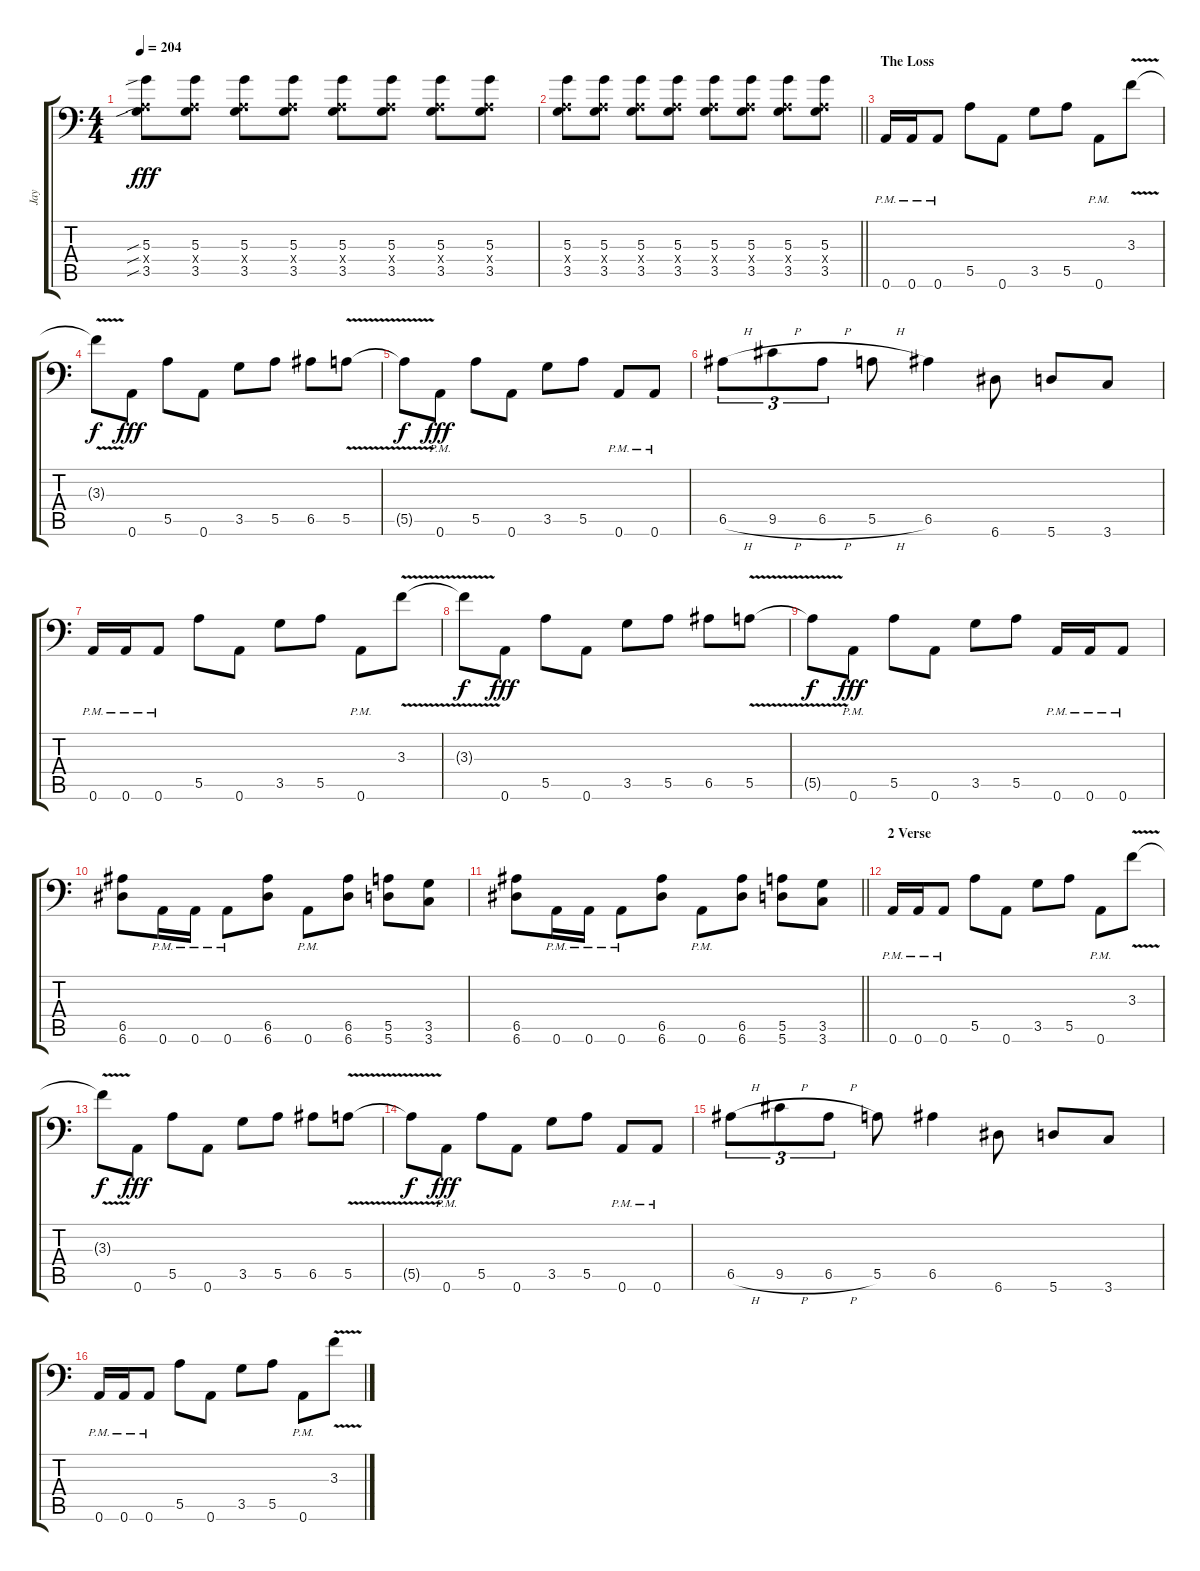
\track ("Jay" "Jay") {instrument distortionguitar}
\staff {score tabs}
\tuning (B3 Gb3 D3 A2 E2 A1) {hide}
\ts (4 4)
\tempo 204
\clef f4
\ks c
(5.3{sib} 0.4{sib x} 3.5{sib}).8{dy fff} (5.3 0.4{x} 3.5).8 (5.3 0.4{x} 3.5).8 (5.3 0.4{x} 3.5).8 (5.3 0.4{x} 3.5).8 (5.3 0.4{x} 3.5).8 (5.3 0.4{x} 3.5).8 (5.3 0.4{x} 3.5).8 |
\barLineRight lightlight
(5.3 0.4{x} 3.5).8 (5.3 0.4{x} 3.5).8 (5.3 0.4{x} 3.5).8 (5.3 0.4{x} 3.5).8 (5.3 0.4{x} 3.5).8 (5.3 0.4{x} 3.5).8 (5.3 0.4{x} 3.5).8 (5.3 0.4{x} 3.5).8 |
\section ("" "The Loss")
0.6{pm}.16 0.6{pm}.16 0.6{pm}.8 5.5.8 0.6.8 3.5.8 5.5.8 0.6{pm}.8 3.3{v}.8 |
3.3{t}.8{dy f} 0.6.8{dy fff} 5.5.8 0.6.8 3.5.8 5.5.8 6.5.8 5.5{v}.8 |
5.5{t}.8{dy f} 0.6{pm}.8{dy fff} 5.5.8 0.6.8 3.5.8 5.5.8 0.6{pm}.8 0.6{pm}.8 |
6.5{h}.8{tu (3 2)} 9.5{h}.8{tu (3 2)} 6.5{h}.8{tu (3 2)} 5.5{h}.8 6.5.4 6.6.8 5.6.8 3.6.8 |
0.6{pm}.16 0.6{pm}.16 0.6{pm}.8 5.5.8 0.6.8 3.5.8 5.5.8 0.6{pm}.8 3.3{v}.8 |
3.3{t}.8{dy f} 0.6.8{dy fff} 5.5.8 0.6.8 3.5.8 5.5.8 6.5.8 5.5{v}.8 |
5.5{t}.8{dy f} 0.6{pm}.8{dy fff} 5.5.8 0.6.8 3.5.8 5.5.8 0.6{pm}.16 0.6{pm}.16 0.6{pm}.8 |
(6.5 6.6).8 0.6{pm}.16 0.6{pm}.16 0.6{pm}.8 (6.5 6.6).8 0.6{pm}.8 (6.5 6.6).8 (5.5 5.6).8 (3.5 3.6).8 |
\barLineRight lightlight
(6.5 6.6).8 0.6{pm}.16 0.6{pm}.16 0.6{pm}.8 (6.5 6.6).8 0.6{pm}.8 (6.5 6.6).8 (5.5 5.6).8 (3.5 3.6).8 |
\section ("" "2 Verse ")
0.6{pm}.16 0.6{pm}.16 0.6{pm}.8 5.5.8 0.6.8 3.5.8 5.5.8 0.6{pm}.8 3.3{v}.8 |
3.3{t}.8{dy f} 0.6.8{dy fff} 5.5.8 0.6.8 3.5.8 5.5.8 6.5.8 5.5{v}.8 |
5.5{t}.8{dy f} 0.6{pm}.8{dy fff} 5.5.8 0.6.8 3.5.8 5.5.8 0.6{pm}.8 0.6{pm}.8 |
6.5{h}.8{tu (3 2)} 9.5{h}.8{tu (3 2)} 6.5{h}.8{tu (3 2)} 5.5.8 6.5.4 6.6.8 5.6.8 3.6.8 |
0.6{pm}.16 0.6{pm}.16 0.6{pm}.8 5.5.8 0.6.8 3.5.8 5.5.8 0.6{pm}.8 3.3{v}.8
